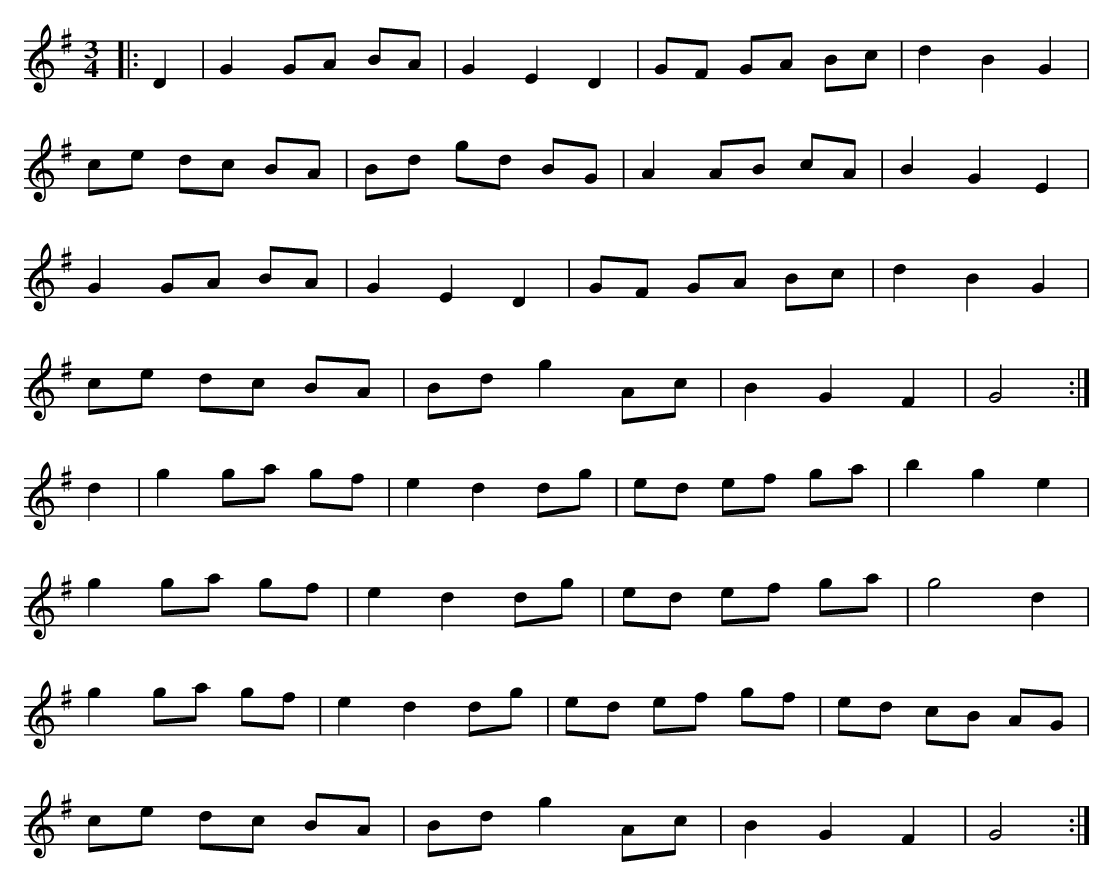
X:1
M:3/4
K:G
|:D2|G2 GA BA|G2 E2 D2|GF GA Bc|d2 B2 G2|
ce dc BA|Bd gd BG|A2 AB cA|B2 G2 E2|
G2 GA BA|G2 E2 D2|GF GA Bc|d2 B2 G2|
ce dc BA|Bd g2 Ac|B2 G2 F2|G4:|
d2|g2 ga gf|e2 d2 dg|ed ef ga|b2 g2 e2|
g2 ga gf|e2 d2 dg|ed ef ga|g4 d2|
g2 ga gf|e2 d2 dg|ed ef gf|ed cB AG|
ce dc BA|Bd g2 Ac|B2 G2 F2|G4:|
